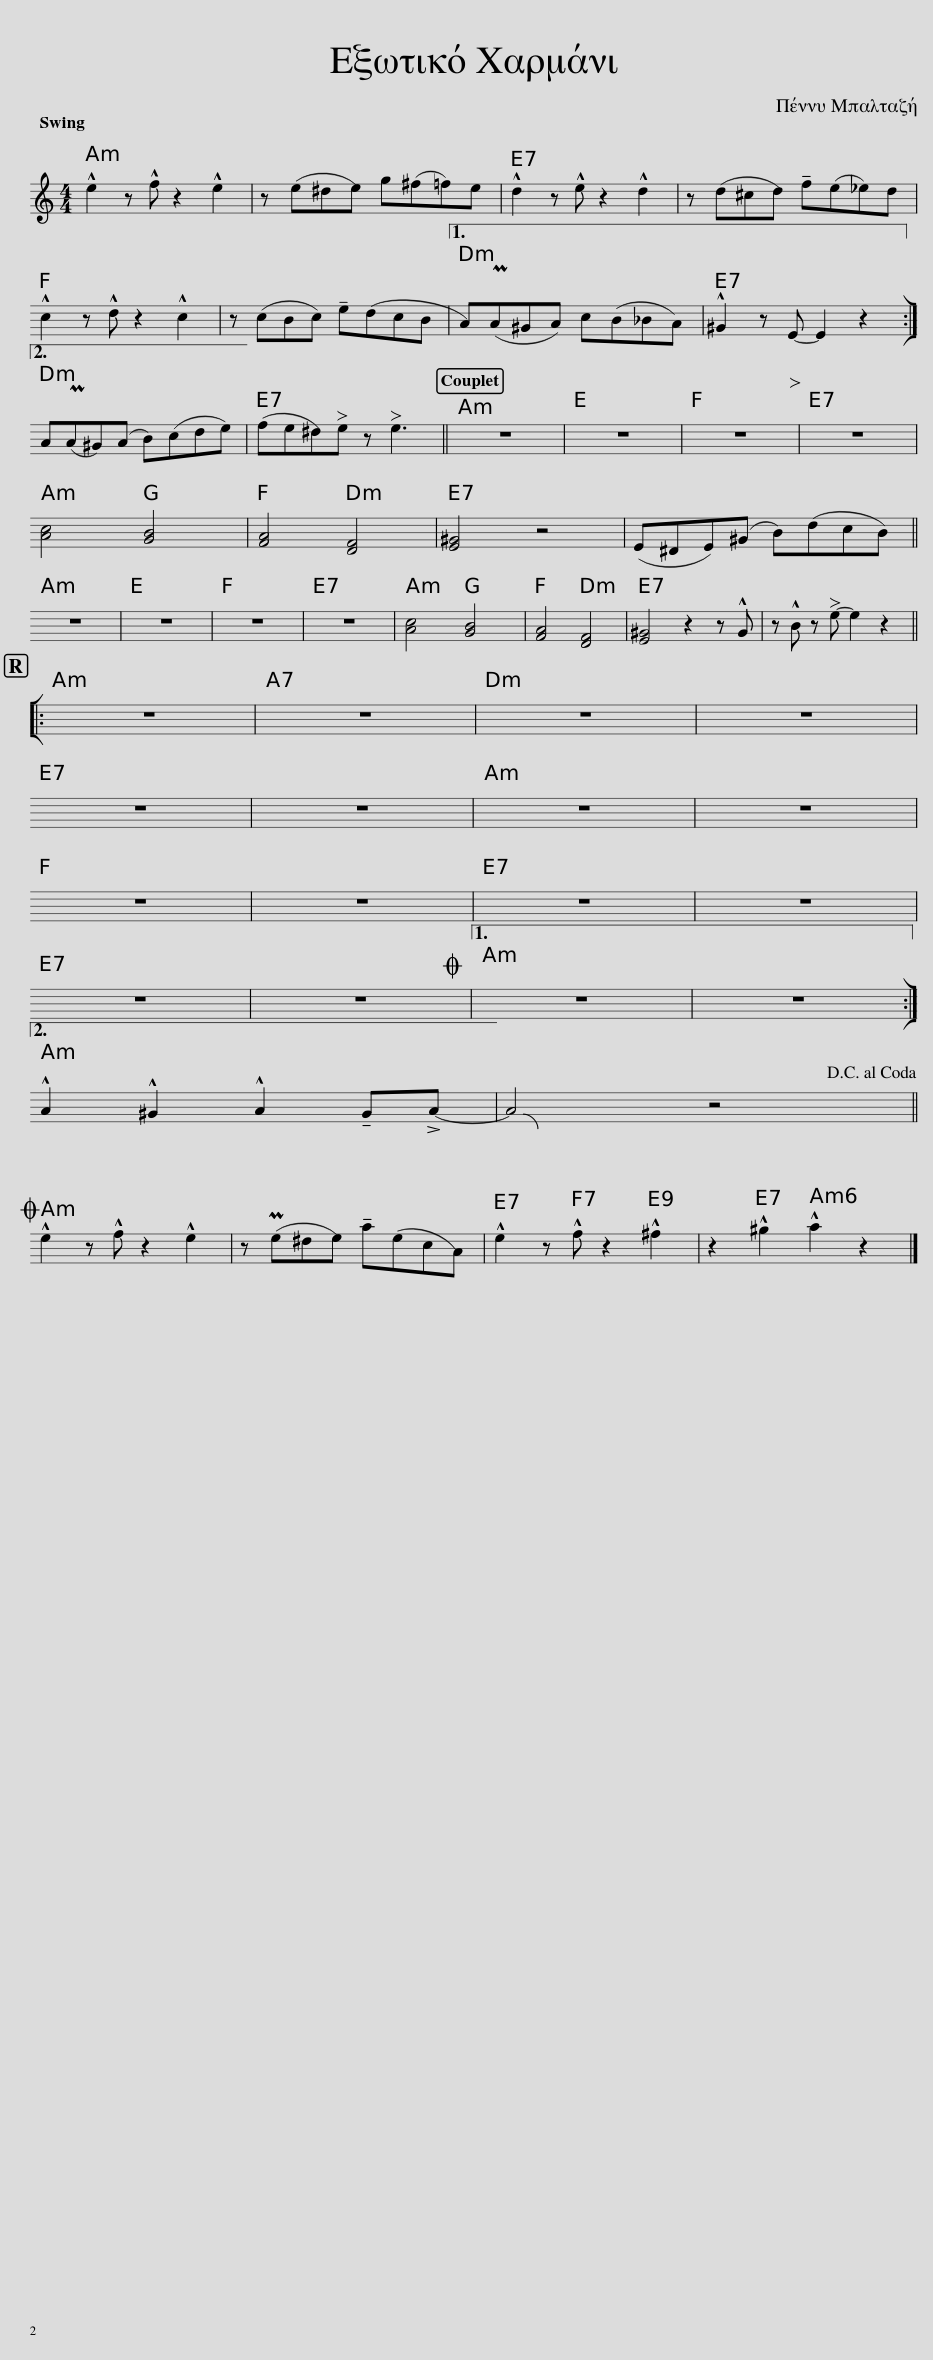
X:1
L:1/8
M:4/4
I:linebreak $
K:C
V:1 treble
V:1
 !^!e2 z !^!f z2 !^!e2 | z (e^de) g(^f=f)e | !^!d2 z !^!e z2 !^!d2 | z (d^cd) !tenuto!f(e_e)d |$ !^!c2 z !^!d z2 !^!c2 | %5
 z (cBc) !tenuto!e(dcB |1 A)(PA^GA) c(B_BA) | !^!^G2 z E- E2 z2 :|2$ A(PA^G)(A B)(cde) || (fe^d)e z e3 || %10
 z8 | z8 | z8 | z8 |$ [Ac]4 [GB]4 | %15
 [FA]4 [DF]4 | [E^G]4 z4 | (E^DE)(^G B)(dcB) ||$ z8 | z8 | %20
 z8 | z8 | [Ac]4 [GB]4 | [FA]4 [DF]4 | [E^G]4 z2 z !^!G | %25
 z !^!B z e- e2 z2 |:$ z8 | z8 | z8 | z8 |$ %30
 z8 | z8 | z8 | z8 |$ z8 | %35
 z8 | z8 | z8 |$ z8 | z8 |1 %40
O z8 | z8 :|2$ !^!A2 !^!^G2 !^!A2 !tenuto!G!>!A- || A4 z4!D.C.! ||$O !^!e2 z !^!f z2 !^!e2 | %45
 z (Pe^de) !tenuto!a(ecA) | !^!e2 z !^!f z2 !^!^f2 | z2 !^!^g2 !^!a2 z2 |] %48
